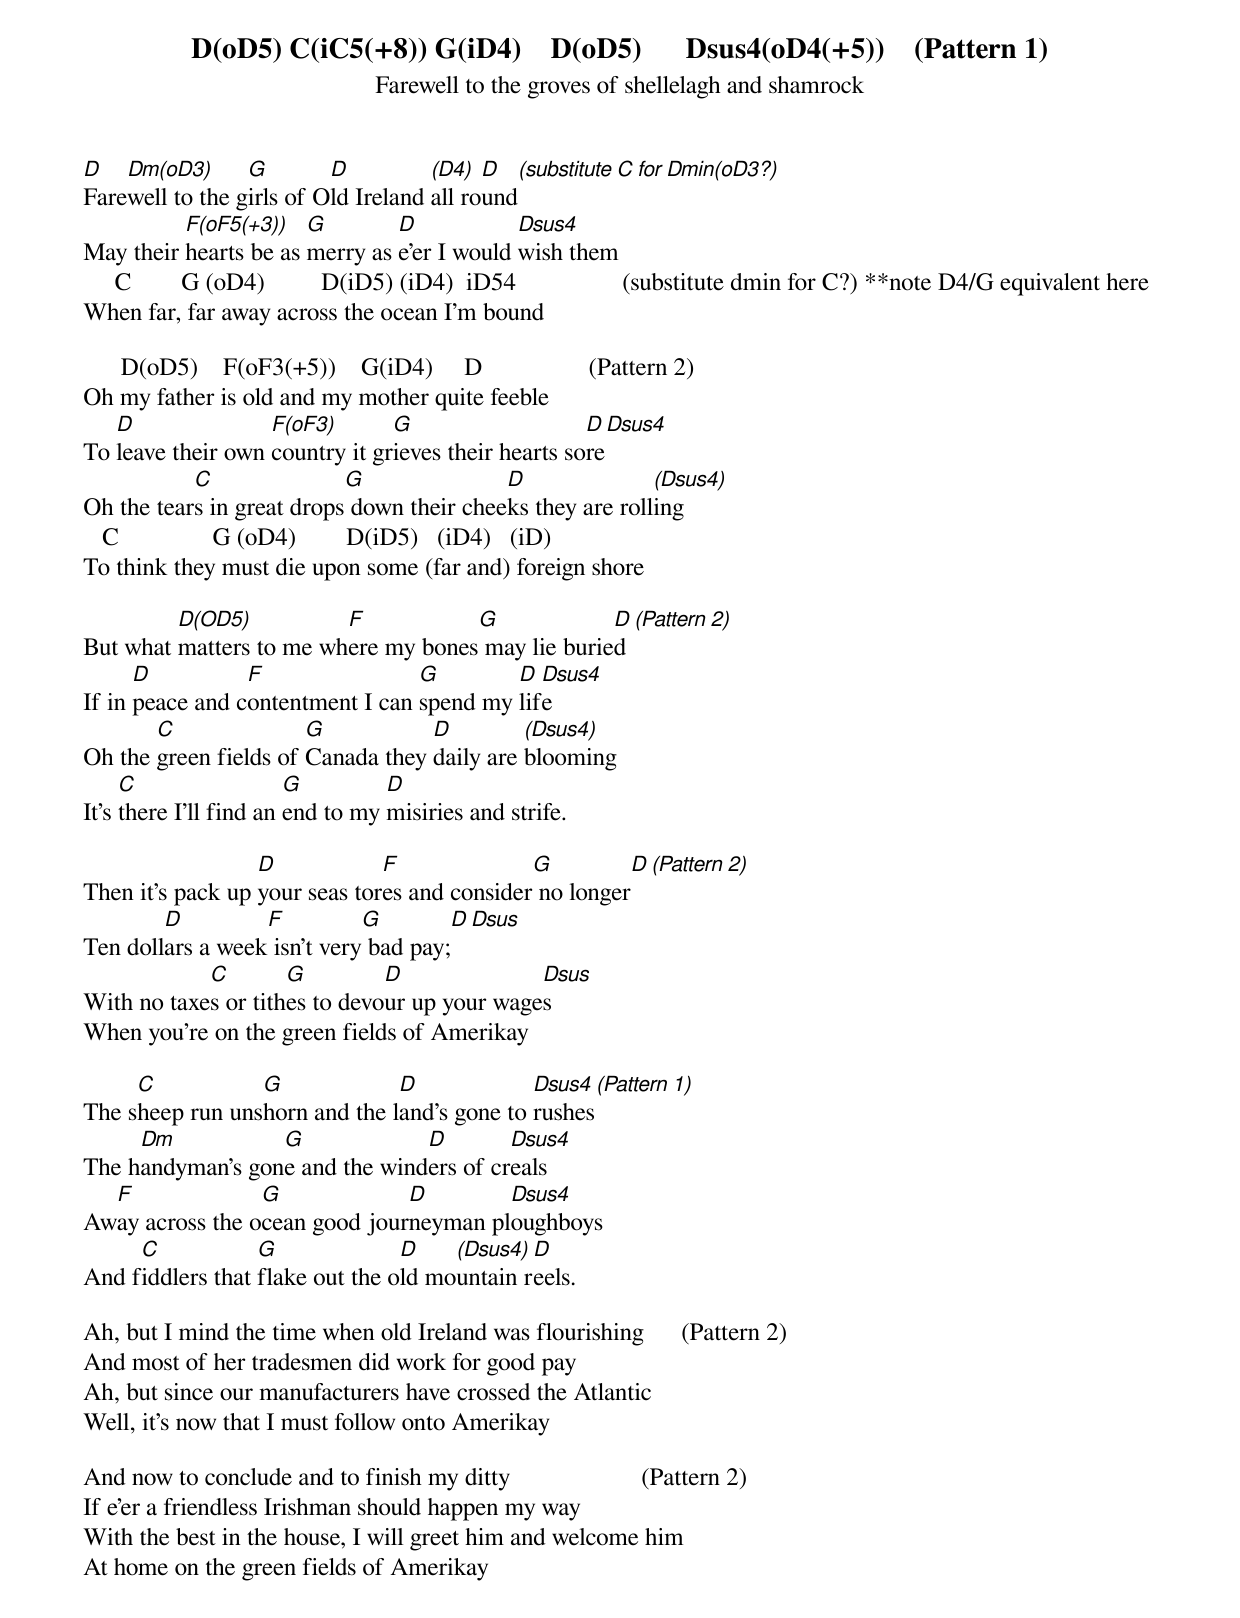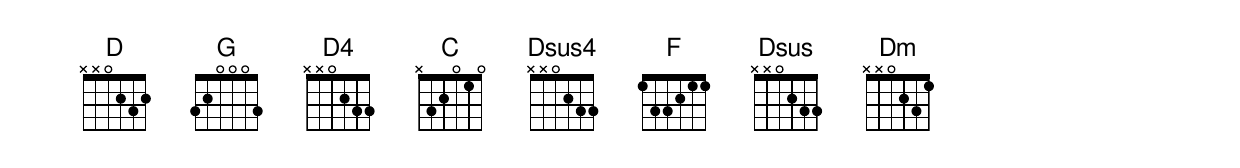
D(oD5) C(iC5(+8)) G(iD4)    D(oD5)      Dsus4(oD4(+5))    (Pattern 1)
Farewell to the groves of shellelagh and shamrock
D   Dm(oD3)      G        D          (D4)  D             (substitute C for Dmin(oD3?)
Farewell to the girls of Old Ireland all round
          F(oF5(+3))   G        D            Dsus4
May their hearts be as merry as e'er I would wish them
     C        G (oD4)         D(iD5) (iD4)  iD54                 (substitute dmin for C?) **note D4/G equivalent here
When far, far away across the ocean I'm bound

      D(oD5)    F(oF3(+5))    G(iD4)     D                 (Pattern 2)
Oh my father is old and my mother quite feeble
   D               F(oF3)       G                    D Dsus4
To leave their own country it grieves their hearts sore
	   C               G               D               (Dsus4)
Oh the tears in great drops down their cheeks they are rolling
   C               G (oD4)        D(iD5)   (iD4)   (iD)
To think they must die upon some (far and) foreign shore

         D(OD5)          F           G             D        (Pattern 2)
But what matters to me where my bones may lie buried
      D          F                G        D  Dsus4
If in peace and contentment I can spend my life
       C               G           D         (Dsus4)
Oh the green fields of Canada they daily are blooming
     C                  G         D
It's there I'll find an end to my misiries and strife.

		  D            F              G           D          (Pattern 2)
Then it's pack up your seas tores and consider no longer
	D         F          G        D Dsus
Ten dollars a week isn't very bad pay;
	    C        G         D              Dsus
With no taxes or tithes to devour up your wages
When you're on the green fields of Amerikay

     C           G             D             Dsus4           (Pattern 1)
The sheep run unshorn and the land's gone to rushes
     Dm           G             D        Dsus4
The handyman's gone and the winders of creals
  F              G             D        Dsus4
Away across the ocean good journeyman ploughboys
     C            G              D    (Dsus4) D
And fiddlers that flake out the old mountain reels.

Ah, but I mind the time when old Ireland was flourishing      (Pattern 2)
And most of her tradesmen did work for good pay
Ah, but since our manufacturers have crossed the Atlantic
Well, it's now that I must follow onto Amerikay

And now to conclude and to finish my ditty                     (Pattern 2)
If e'er a friendless Irishman should happen my way
With the best in the house, I will greet him and welcome him
At home on the green fields of Amerikay
